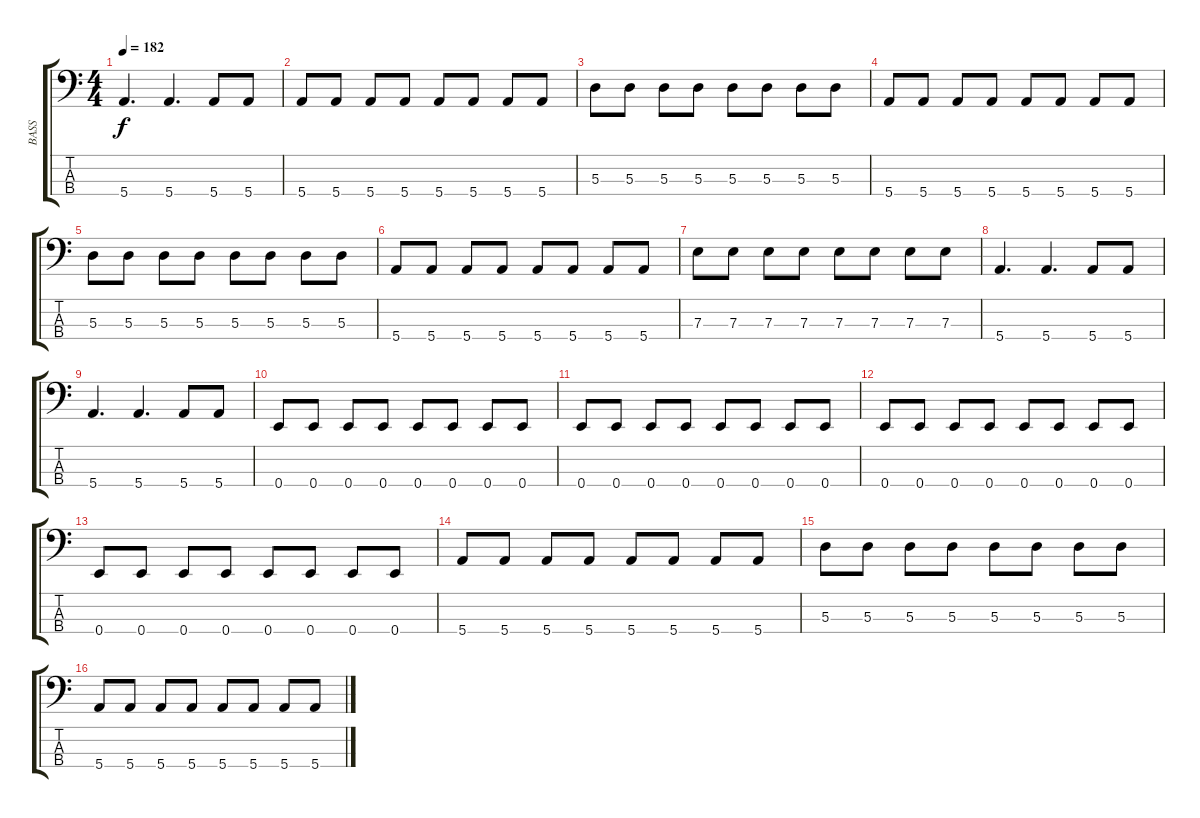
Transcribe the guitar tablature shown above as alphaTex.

\track ("BASS" "BASS") {instrument electricbasspick}
\staff {score tabs}
\tuning (G2 D2 A1 E1) {hide}
\ts (4 4)
\tempo 182
\clef f4
\ks c
5.4.4{d dy f} 5.4.4{d} 5.4.8 5.4.8 |
5.4.8 5.4.8 5.4.8 5.4.8 5.4.8 5.4.8 5.4.8 5.4.8 |
5.3.8 5.3.8 5.3.8 5.3.8 5.3.8 5.3.8 5.3.8 5.3.8 |
5.4.8 5.4.8 5.4.8 5.4.8 5.4.8 5.4.8 5.4.8 5.4.8 |
5.3.8 5.3.8 5.3.8 5.3.8 5.3.8 5.3.8 5.3.8 5.3.8 |
5.4.8 5.4.8 5.4.8 5.4.8 5.4.8 5.4.8 5.4.8 5.4.8 |
7.3.8 7.3.8 7.3.8 7.3.8 7.3.8 7.3.8 7.3.8 7.3.8 |
5.4.4{d} 5.4.4{d} 5.4.8 5.4.8 |
5.4.4{d} 5.4.4{d} 5.4.8 5.4.8 |
0.4.8 0.4.8 0.4.8 0.4.8 0.4.8 0.4.8 0.4.8 0.4.8 |
0.4.8 0.4.8 0.4.8 0.4.8 0.4.8 0.4.8 0.4.8 0.4.8 |
0.4.8 0.4.8 0.4.8 0.4.8 0.4.8 0.4.8 0.4.8 0.4.8 |
0.4.8 0.4.8 0.4.8 0.4.8 0.4.8 0.4.8 0.4.8 0.4.8 |
5.4.8 5.4.8 5.4.8 5.4.8 5.4.8 5.4.8 5.4.8 5.4.8 |
5.3.8 5.3.8 5.3.8 5.3.8 5.3.8 5.3.8 5.3.8 5.3.8 |
5.4.8 5.4.8 5.4.8 5.4.8 5.4.8 5.4.8 5.4.8 5.4.8
